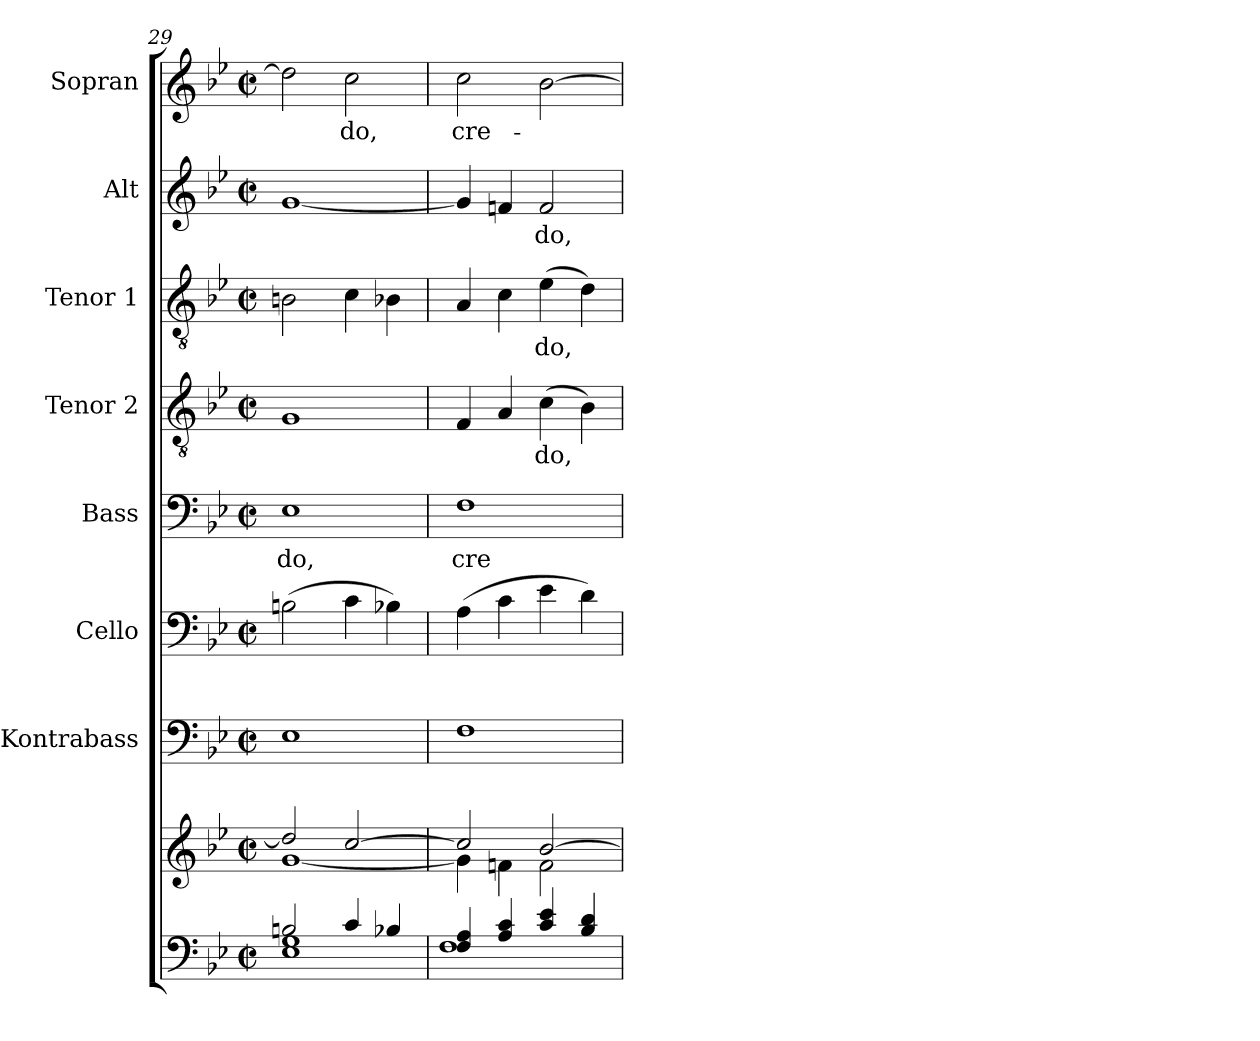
**kern	**kern	**kern	**kern	**kern	**text	**kern	**text	**kern	**text	**kern	**text	**kern	**text
*part8	*part8	*part7	*part6	*part5	*part5	*part4	*part4	*part3	*part3	*part2	*part2	*part1	*part1
*staff9	*staff8	*staff7	*staff6	*staff5	*staff5	*staff4	*staff4	*staff3	*staff3	*staff2	*staff2	*staff1	*staff1
*	*	*I"Kontrabass	*I"Cello	*I"Bass	*	*I"Tenor 2	*	*I"Tenor 1	*	*I"Alt	*	*I"Sopran	*
*	*	*I'Kb.	*	*I'B.	*	*I'T. 2	*	*I'T. 1	*	*I'A.	*	*I'S.	*
*clefF4	*clefG2	*clefF4	*clefF4	*clefF4	*	*clefGv2	*	*clefGv2	*	*clefG2	*	*clefG2	*
*	*	*ITrd7c12	*	*	*	*	*	*	*	*	*	*	*
*k[b-e-]	*k[b-e-]	*k[b-e-]	*k[b-e-]	*k[b-e-]	*	*k[b-e-]	*	*k[b-e-]	*	*k[b-e-]	*	*k[b-e-]	*
*B-:	*B-:	*B-:	*B-:	*B-:	*	*B-:	*	*B-:	*	*B-:	*	*B-:	*
*M2/2	*M2/2	*M2/2	*M2/2	*M2/2	*	*M2/2	*	*M2/2	*	*M2/2	*	*M2/2	*
*met(c|)	*met(c|)	*met(c|)	*met(c|)	*met(c|)	*	*met(c|)	*	*met(c|)	*	*met(c|)	*	*met(c|)	*
=29	=29	=29	=29	=29	=29	=29	=29	=29	=29	=29	=29	=29	=29
*^	*^	*	*	*	*	*	*	*	*	*	*	*	*
!	!	!	!	!	!	!	!LO:LY:b	!	!	!	!	!	!	!	!
2Bn/	1E- 1G	2dd/]	[<1g	1EE-	(>2Bn\	1E-	-do,	1G	.	2Bn\	.	[1g	.	2dd\]	.
!	!	!	!	!	!	!	!	!	!	!	!	!	!	!	!LO:LY:b
4c/	.	[>2cc/	.	.	4c\	.	.	.	.	4c\	.	.	.	2cc\	-do,
4B-X/	.	.	.	.	4B-X\)	.	.	.	.	4B-X\	.	.	.	.	.
=30	=30	=30	=30	=30	=30	=30	=30	=30	=30	=30	=30	=30	=30	=30	=30
!	!	!	!	!	!	!	!LO:LY:b	!	!	!	!	!	!	!	!LO:LY:b
4F/ 4A/	1F	2cc/]	4g\]	1FF	(>4A\	1F	cre-	4F/	.	4A/	.	4g/]	.	2cc\	cre-
4A/ 4c/	.	.	4fn\	.	4c\	.	.	4A/	.	4c\	.	4fn/	.	.	.
!	!	!	!	!	!	!	!	!	!LO:LY:b	!	!LO:LY:b	!	!LO:LY:b	!	!
4c/ 4e-/	.	[>2b-/	2f\	.	4e-\	.	.	(>4c\	-do,	(>4e-\	-do,	2f/	-do,	[2b-\	.
4B-/ 4d/	.	.	.	.	4d\)	.	.	4B-\)	.	4d\)	.	.	.	.	.
*v	*v	*	*	*	*	*	*	*	*	*	*	*	*	*	*
*	*v	*v	*	*	*	*	*	*	*	*	*	*	*	*
=	=	=	=	=	=	=	=	=	=	=	=	=	=
*-	*-	*-	*-	*-	*-	*-	*-	*-	*-	*-	*-	*-	*-
